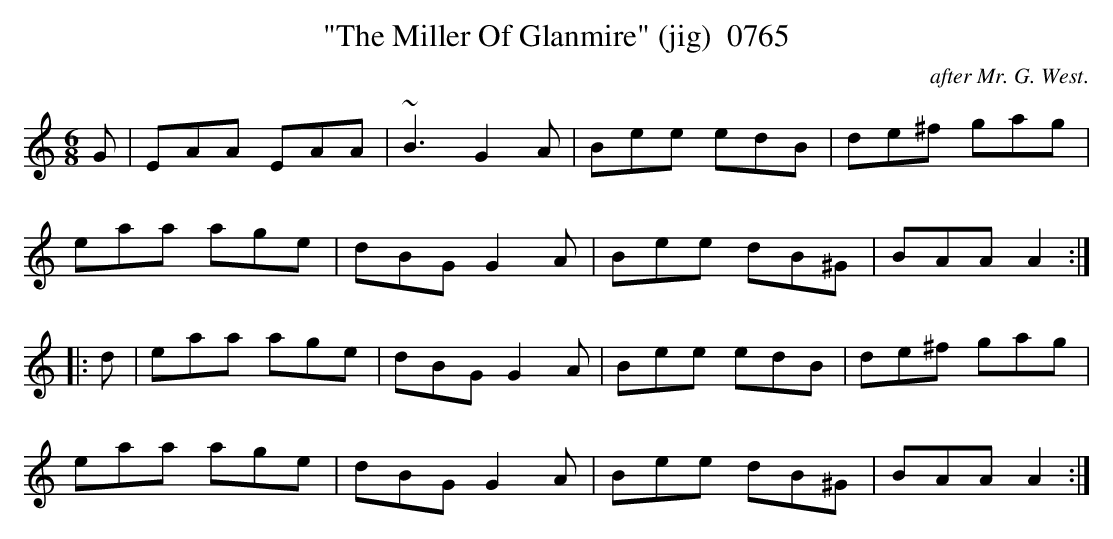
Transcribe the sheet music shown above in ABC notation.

X:1
T:"The Miller Of Glanmire" (jig)  0765
C:after Mr. G. West.
BRENNAN June 2003 (HTTP://WWW.SOSYOURMOM.COM)
M:6/8
L:1/8
K:C
G|EAA EAA|~B3G2A|Bee edB|de^f gag|
eaa age|dBG G2A|Bee dB^G|BAA A2:|
|:d|eaa age|dBG G2A|Bee edB|de^f gag|
eaa age|dBG G2A|Bee dB^G|BAA A2:|
